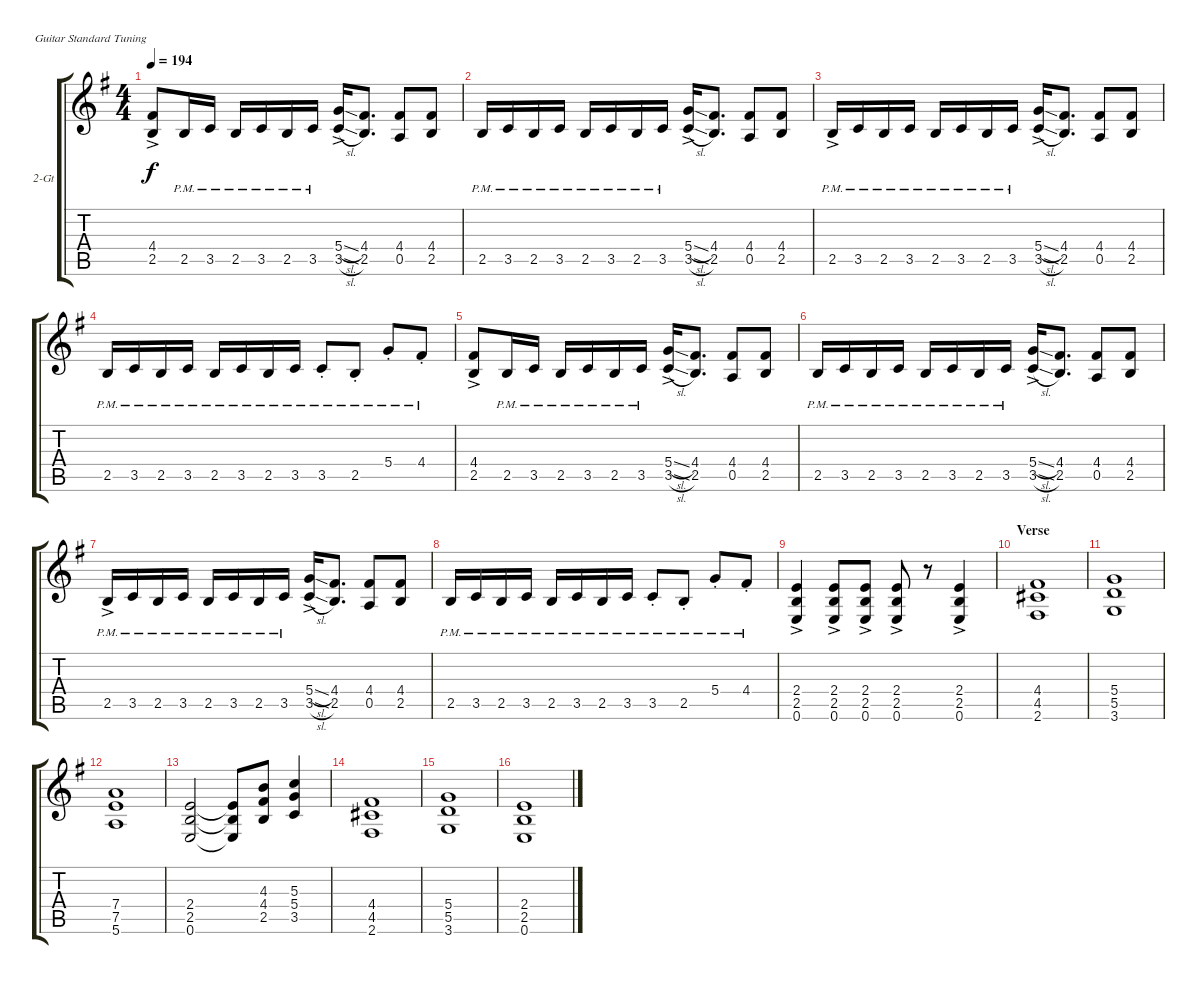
\bracketExtendMode groupsimilarinstruments
\firstSystemTrackNameOrientation horizontal
\otherSystemsTrackNameOrientation horizontal
\track ("2-Gt" "2-Gt") {instrument distortionguitar}
\staff {score tabs}
\tuning (E4 B3 G3 D3 A2 E2)
\ts (4 4)
\tempo 194
\clef g2
\scale
1.05549
\ks g
(4.4{ac} 2.5{ac}).8{dy f} 2.5{pm}.16 3.5{pm}.16 2.5{pm}.16 3.5{pm}.16 2.5{pm}.16 3.5{pm}.16 (5.4{sl ac} 3.5{sl ac}).16 (4.4 2.5).8{d} (4.4 0.5).8 (4.4 2.5).8 |
\scale
0.944515 2.5{pm}.16 3.5{pm}.16 2.5{pm}.16 3.5{pm}.16 2.5{pm}.16 3.5{pm}.16 2.5{pm}.16 3.5{pm}.16 (5.4{sl ac} 3.5{sl ac}).16 (4.4 2.5).8{d} (4.4 0.5).8 (4.4 2.5).8 |
\scale
1.05549 2.5{ac pm}.16 3.5{pm}.16 2.5{pm}.16 3.5{pm}.16 2.5{pm}.16 3.5{pm}.16 2.5{pm}.16 3.5{pm}.16 (5.4{sl ac} 3.5{sl}).16 (4.4 2.5).8{d} (4.4 0.5).8 (4.4 2.5).8 |
\scale
0.944515 2.5{pm}.16 3.5{pm}.16 2.5{pm}.16 3.5{pm}.16 2.5{pm}.16 3.5{pm}.16 2.5{pm}.16 3.5{pm}.16 3.5{pm st}.8 2.5{pm st}.8 5.4{pm st}.8 4.4{pm st}.8 |
\scale
1.05549 (4.4{ac} 2.5{ac}).8 2.5{pm}.16 3.5{pm}.16 2.5{pm}.16 3.5{pm}.16 2.5{pm}.16 3.5{pm}.16 (5.4{sl ac} 3.5{sl ac}).16 (4.4 2.5).8{d} (4.4 0.5).8 (4.4 2.5).8 |
\scale
0.944515 2.5{pm}.16 3.5{pm}.16 2.5{pm}.16 3.5{pm}.16 2.5{pm}.16 3.5{pm}.16 2.5{pm}.16 3.5{pm}.16 (5.4{sl ac} 3.5{sl ac}).16 (4.4 2.5).8{d} (4.4 0.5).8 (4.4 2.5).8 |
\scale
1.05549 2.5{ac pm}.16 3.5{pm}.16 2.5{pm}.16 3.5{pm}.16 2.5{pm}.16 3.5{pm}.16 2.5{pm}.16 3.5{pm}.16 (5.4{sl ac} 3.5{sl}).16 (4.4 2.5).8{d} (4.4 0.5).8 (4.4 2.5).8 |
\scale
0.944515 2.5{pm}.16 3.5{pm}.16 2.5{pm}.16 3.5{pm}.16 2.5{pm}.16 3.5{pm}.16 2.5{pm}.16 3.5{pm}.16 3.5{pm st}.8 2.5{pm st}.8 5.4{pm st}.8 4.4{pm st}.8 |
\scale
1.05549 (2.4{ac} 2.5{ac} 0.6{ac}).4 (2.4{ac} 2.5{ac} 0.6{ac}).8 (2.4{ac} 2.5{ac} 0.6{ac}).8 (2.4{ac} 2.5{ac} 0.6{ac}).8 r.8 (2.4{ac} 2.5{ac} 0.6{ac}).4 |
\section ("" "Verse")
\scale
0.944515 (4.4 4.5 2.6).1 |
\scale
1.05549 (5.4 5.5 3.6).1 |
\scale
0.944515 (7.4 7.5 5.6).1 |
\scale
1.05549 (2.4 2.5 0.6).2 (2.4{t} 2.5{t} 0.6{t}).8 (4.3 4.4 2.5).8 (5.3 5.4 3.5).4 |
\scale
0.944515 (4.4 4.5 2.6).1 |
\scale
1.05549 (5.4 5.5 3.6).1 |
\scale
0.944515 (2.4 2.5 0.6).1
